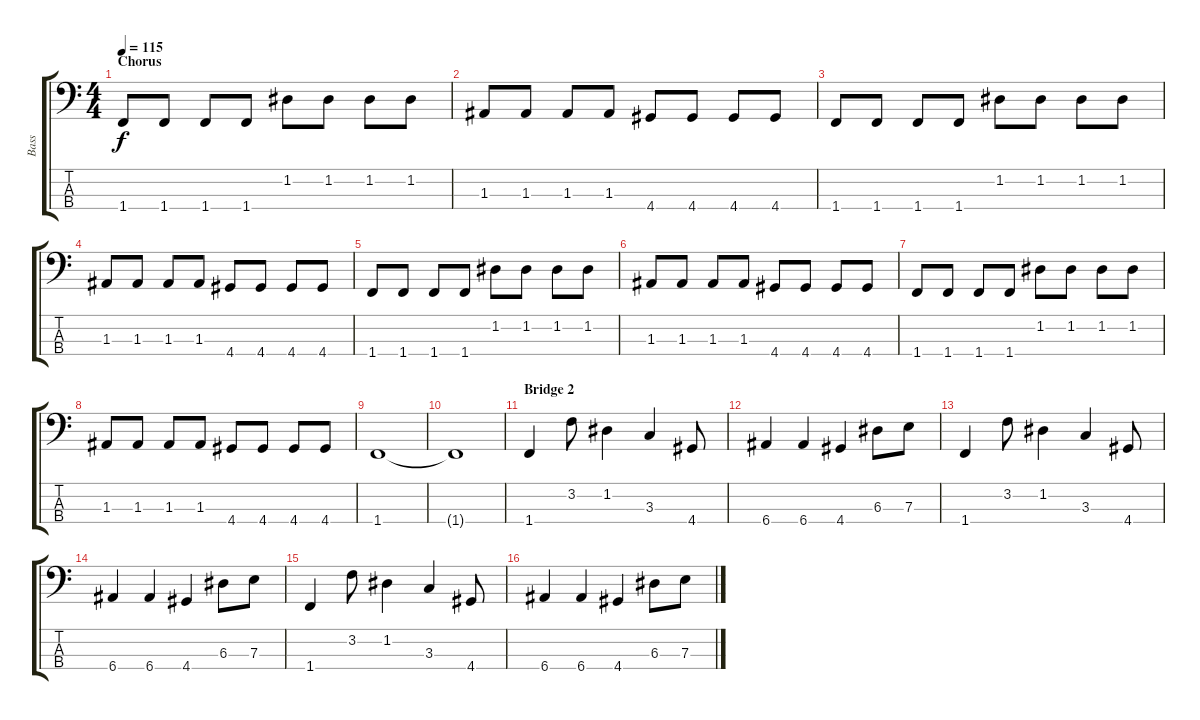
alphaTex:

\track ("Bass" "Bass") {instrument electricbassfinger}
\staff {score tabs}
\tuning (G2 D2 A1 E1) {hide}
\ts (4 4)
\section ("" "Chorus")
\tempo 115
\clef f4
\ks c
1.4.8{dy f} 1.4.8 1.4.8 1.4.8 1.2.8 1.2.8 1.2.8 1.2.8 |
1.3.8 1.3.8 1.3.8 1.3.8 4.4.8 4.4.8 4.4.8 4.4.8 |
1.4.8 1.4.8 1.4.8 1.4.8 1.2.8 1.2.8 1.2.8 1.2.8 |
1.3.8 1.3.8 1.3.8 1.3.8 4.4.8 4.4.8 4.4.8 4.4.8 |
1.4.8 1.4.8 1.4.8 1.4.8 1.2.8 1.2.8 1.2.8 1.2.8 |
1.3.8 1.3.8 1.3.8 1.3.8 4.4.8 4.4.8 4.4.8 4.4.8 |
1.4.8 1.4.8 1.4.8 1.4.8 1.2.8 1.2.8 1.2.8 1.2.8 |
1.3.8 1.3.8 1.3.8 1.3.8 4.4.8 4.4.8 4.4.8 4.4.8 |
1.4.1 |
1.4{t}.1 |
\section ("" "Bridge 2")
1.4.4 3.2.8 1.2.4 3.3.4 4.4.8 |
6.4.4 6.4.4 4.4.4 6.3.8 7.3.8 |
1.4.4 3.2.8 1.2.4 3.3.4 4.4.8 |
6.4.4 6.4.4 4.4.4 6.3.8 7.3.8 |
1.4.4 3.2.8 1.2.4 3.3.4 4.4.8 |
6.4.4 6.4.4 4.4.4 6.3.8 7.3.8
